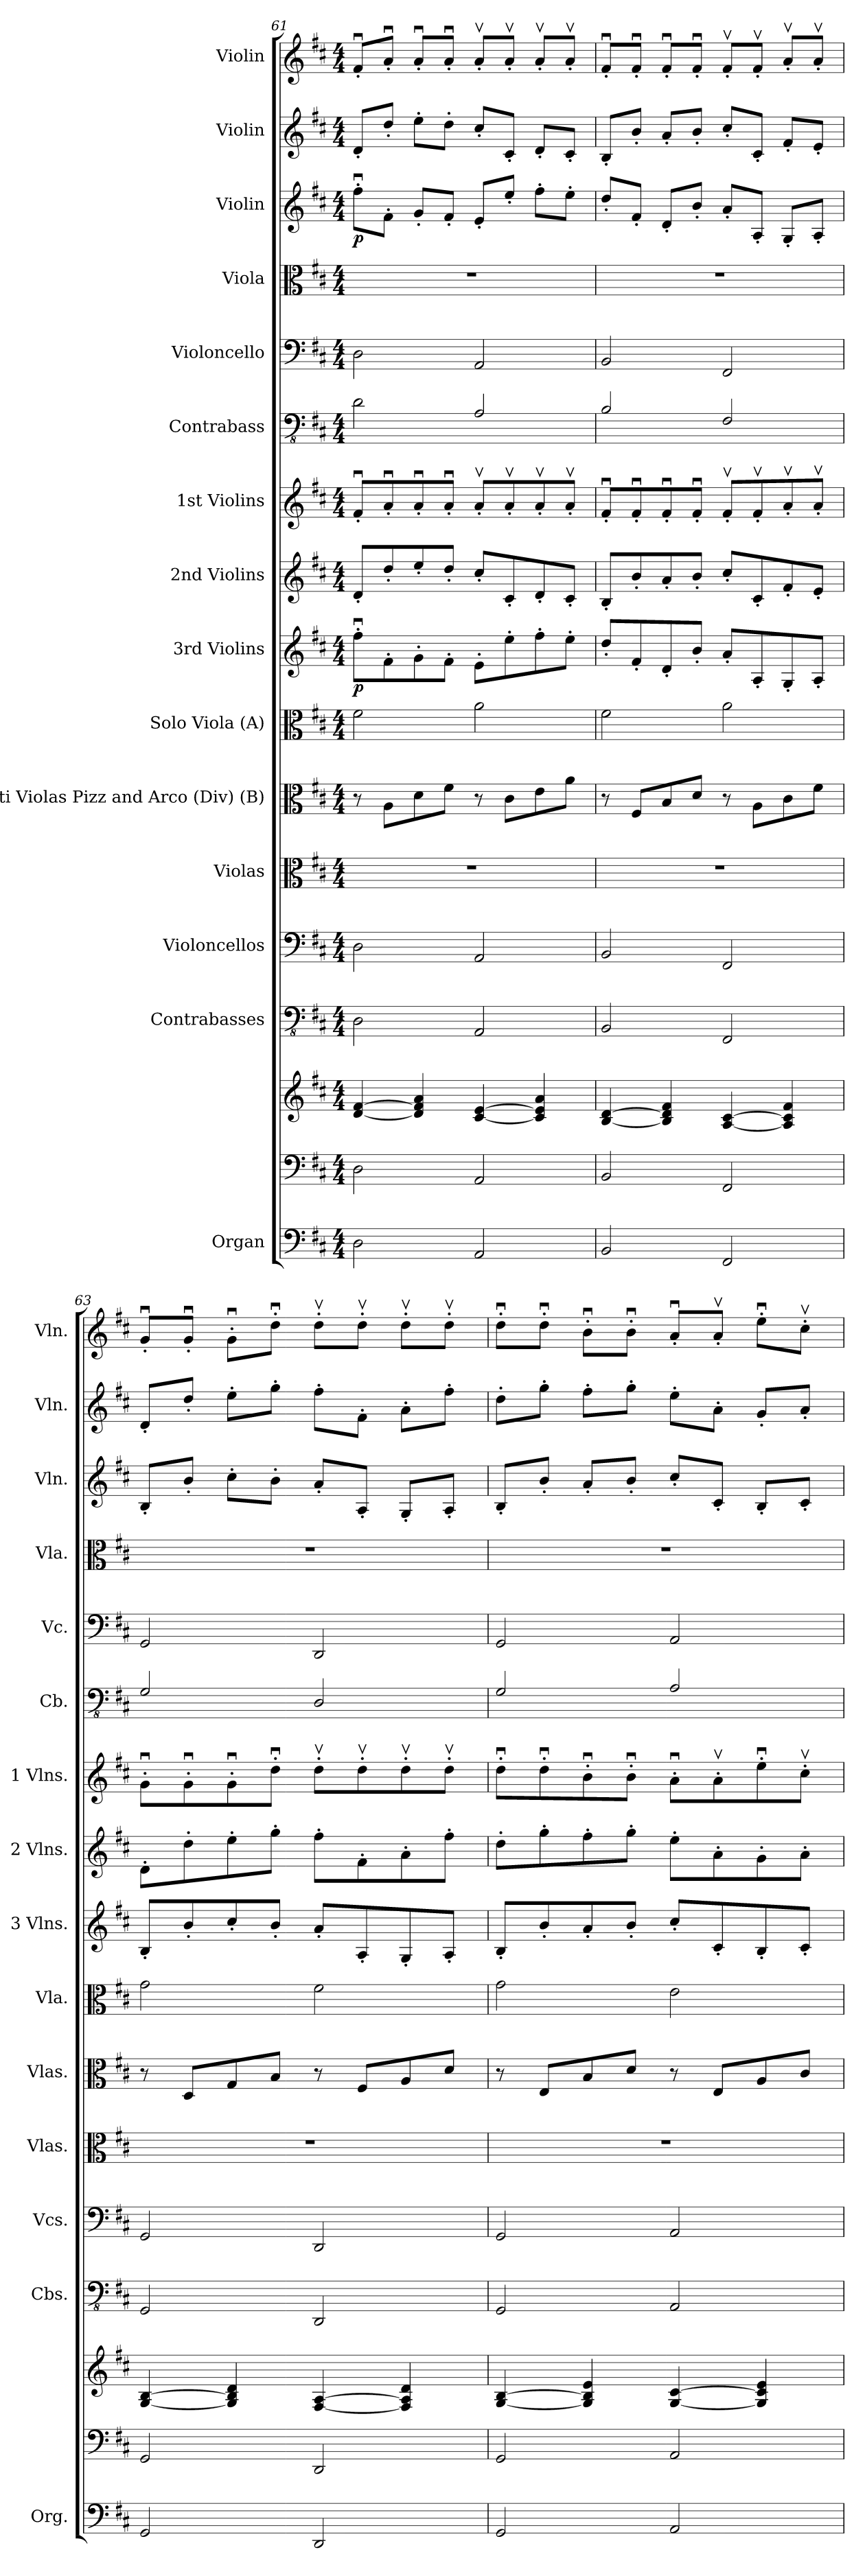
**kern	**kern	**kern	**kern	**kern	**kern	**kern	**kern	**kern	**dynam	**kern	**kern	**kern	**kern	**kern	**kern	**dynam	**kern	**kern
*part15	*part15	*part15	*part14	*part13	*part12	*part11	*part10	*part9	*part9	*part8	*part7	*part6	*part5	*part4	*part3	*part3	*part2	*part1
*staff17	*staff16	*staff15	*staff14	*staff13	*staff12	*staff11	*staff10	*staff9	*staff9	*staff8	*staff7	*staff6	*staff5	*staff4	*staff3	*staff3	*staff2	*staff1
*I"Organ	*	*	*I"Contrabasses	*I"Violoncellos	*I"Violas	*I"Tutti Violas Pizz and Arco (Div) (B)	*I"Solo Viola (A)	*I"3rd Violins	*	*I"2nd Violins	*I"1st Violins	*I"Contrabass	*I"Violoncello	*I"Viola	*I"Violin	*	*I"Violin	*I"Violin
*I'Org.	*	*	*I'Cbs.	*I'Vcs.	*I'Vlas.	*I'Vlas.	*I'Vla.	*I'3 Vlns.	*	*I'2 Vlns.	*I'1 Vlns.	*I'Cb.	*I'Vc.	*I'Vla.	*I'Vln.	*	*I'Vln.	*I'Vln.
*clefF4	*clefF4	*clefG2	*clefFv4	*clefF4	*clefC3	*clefC3	*clefC3	*clefG2	*	*clefG2	*clefG2	*clefFv4	*clefF4	*clefC3	*clefG2	*	*clefG2	*clefG2
*	*	*	*	*	*	*	*	*	*	*	*	*ITrd7c12	*	*	*	*	*	*
*k[f#c#]	*k[f#c#]	*k[f#c#]	*k[f#c#]	*k[f#c#]	*k[f#c#]	*k[f#c#]	*k[f#c#]	*k[f#c#]	*	*k[f#c#]	*k[f#c#]	*k[f#c#]	*k[f#c#]	*k[f#c#]	*k[f#c#]	*	*k[f#c#]	*k[f#c#]
*M4/4	*M4/4	*M4/4	*M4/4	*M4/4	*M4/4	*M4/4	*M4/4	*M4/4	*	*M4/4	*M4/4	*M4/4	*M4/4	*M4/4	*M4/4	*	*M4/4	*M4/4
=61	=61	=61	=61	=61	=61	=61	=61	=61	=61	=61	=61	=61	=61	=61	=61	=61	=61	=61
!	!	!	!	!	!	!	!	!	!LO:DY:b	!	!	!	!	!	!	!LO:DY:b	!	!
2D\	2D\	[4d/ [4f#/	2DD\	2D\	1r	8r	2f#\	8ff#u'\L	p	8d'/L	8f#u'/L	2DD\	2D\	1r	8ff#u'\L	p	8d'/L	8f#u'/L
.	.	.	.	.	.	8A\L	.	8f#'\	.	8dd'/	8au'/	.	.	.	8f#'\J	.	8dd'/J	8au'/J
.	.	4d/] 4f#/] 4a/	.	.	.	8d\	.	8g'\	.	8ee'/	8au'/	.	.	.	8g'/L	.	8ee'\L	8au'/L
.	.	.	.	.	.	8f#\J	.	8f#'\J	.	8dd'/J	8au'/J	.	.	.	8f#'/J	.	8dd'\J	8au'/J
2AA/	2AA/	[4c#/ [4e/	2AAA/	2AA/	.	8r	2a\	8e'\L	.	8cc#'/L	8av'/L	2AAA/	2AA/	.	8e'/L	.	8cc#'/L	8av'/L
.	.	.	.	.	.	8c#\L	.	8ee'\	.	8c#'/	8av'/	.	.	.	8ee'/J	.	8c#'/J	8av'/J
.	.	4c#/] 4e/] 4a/	.	.	.	8e\	.	8ff#'\	.	8d'/	8av'/	.	.	.	8ff#'\L	.	8d'/L	8av'/L
.	.	.	.	.	.	8a\J	.	8ee'\J	.	8c#'/J	8av'/J	.	.	.	8ee'\J	.	8c#'/J	8av'/J
=62	=62	=62	=62	=62	=62	=62	=62	=62	=62	=62	=62	=62	=62	=62	=62	=62	=62	=62
2BB/	2BB/	[4B/ [4d/	2BBB/	2BB/	1r	8r	2f#\	8dd'/L	.	8B'/L	8f#u'/L	2BBB/	2BB/	1r	8dd'/L	.	8B'/L	8f#u'/L
.	.	.	.	.	.	8F#/L	.	8f#'/	.	8b'/	8f#u'/	.	.	.	8f#'/J	.	8b'/J	8f#u'/J
.	.	4B/] 4d/] 4f#/	.	.	.	8B/	.	8d'/	.	8a'/	8f#u'/	.	.	.	8d'/L	.	8a'/L	8f#u'/L
.	.	.	.	.	.	8d/J	.	8b'/J	.	8b'/J	8f#u'/J	.	.	.	8b'/J	.	8b'/J	8f#u'/J
2FF#/	2FF#/	[4A/ [4c#/	2FFF#/	2FF#/	.	8r	2a\	8a'/L	.	8cc#'/L	8f#v'/L	2FFF#/	2FF#/	.	8a'/L	.	8cc#'/L	8f#v'/L
.	.	.	.	.	.	8A\L	.	8A'/	.	8c#'/	8f#v'/	.	.	.	8A'/J	.	8c#'/J	8f#v'/J
.	.	4A/] 4c#/] 4f#/	.	.	.	8c#\	.	8G'/	.	8f#'/	8av'/	.	.	.	8G'/L	.	8f#'/L	8av'/L
.	.	.	.	.	.	8f#\J	.	8A'/J	.	8e'/J	8av'/J	.	.	.	8A'/J	.	8e'/J	8av'/J
=63	=63	=63	=63	=63	=63	=63	=63	=63	=63	=63	=63	=63	=63	=63	=63	=63	=63	=63
2GG/	2GG/	[4G/ [4B/	2GGG/	2GG/	1r	8r	2g\	8B'/L	.	8d'\L	8gu'\L	2GGG/	2GG/	1r	8B'/L	.	8d'/L	8gu'/L
.	.	.	.	.	.	8D/L	.	8b'/	.	8dd'\	8gu'\	.	.	.	8b'/J	.	8dd'/J	8gu'/J
.	.	4G/] 4B/] 4d/	.	.	.	8G/	.	8cc#'/	.	8ee'\	8gu'\	.	.	.	8cc#'\L	.	8ee'\L	8gu'\L
.	.	.	.	.	.	8B/J	.	8b'/J	.	8gg'\J	8ddu'\J	.	.	.	8b'\J	.	8gg'\J	8ddu'\J
2DD/	2DD/	[4F#/ [4A/	2DDD/	2DD/	.	8r	2f#\	8a'/L	.	8ff#'\L	8ddv'\L	2DDD/	2DD/	.	8a'/L	.	8ff#'\L	8ddv'\L
.	.	.	.	.	.	8F#/L	.	8A'/	.	8f#'\	8ddv'\	.	.	.	8A'/J	.	8f#'\J	8ddv'\J
.	.	4F#/] 4A/] 4d/	.	.	.	8A/	.	8G'/	.	8a'\	8ddv'\	.	.	.	8G'/L	.	8a'\L	8ddv'\L
.	.	.	.	.	.	8d/J	.	8A'/J	.	8ff#'\J	8ddv'\J	.	.	.	8A'/J	.	8ff#'\J	8ddv'\J
=64	=64	=64	=64	=64	=64	=64	=64	=64	=64	=64	=64	=64	=64	=64	=64	=64	=64	=64
2GG/	2GG/	[4G/ [4B/	2GGG/	2GG/	1r	8r	2g\	8B'/L	.	8dd'\L	8ddu'\L	2GGG/	2GG/	1r	8B'/L	.	8dd'\L	8ddu'\L
.	.	.	.	.	.	8E/L	.	8b'/	.	8gg'\	8ddu'\	.	.	.	8b'/J	.	8gg'\J	8ddu'\J
.	.	4G/] 4B/] 4e/	.	.	.	8B/	.	8a'/	.	8ff#'\	8bu'\	.	.	.	8a'/L	.	8ff#'\L	8bu'\L
.	.	.	.	.	.	8d/J	.	8b'/J	.	8gg'\J	8bu'\J	.	.	.	8b'/J	.	8gg'\J	8bu'\J
2AA/	2AA/	[4G/ [4c#/	2AAA/	2AA/	.	8r	2e\	8cc#'/L	.	8ee'\L	8au'\L	2AAA/	2AA/	.	8cc#'/L	.	8ee'\L	8au'/L
.	.	.	.	.	.	8E/L	.	8c#'/	.	8a'\	8av'\	.	.	.	8c#'/J	.	8a'\J	8av'/J
.	.	4G/] 4c#/] 4e/	.	.	.	8A/	.	8B'/	.	8g'\	8eeu'\	.	.	.	8B'/L	.	8g'/L	8eeu'\L
.	.	.	.	.	.	8c#/J	.	8c#'/J	.	8a'\J	8cc#v'\J	.	.	.	8c#'/J	.	8a'/J	8cc#v'\J
=	=	=	=	=	=	=	=	=	=	=	=	=	=	=	=	=	=	=
*-	*-	*-	*-	*-	*-	*-	*-	*-	*-	*-	*-	*-	*-	*-	*-	*-	*-	*-
